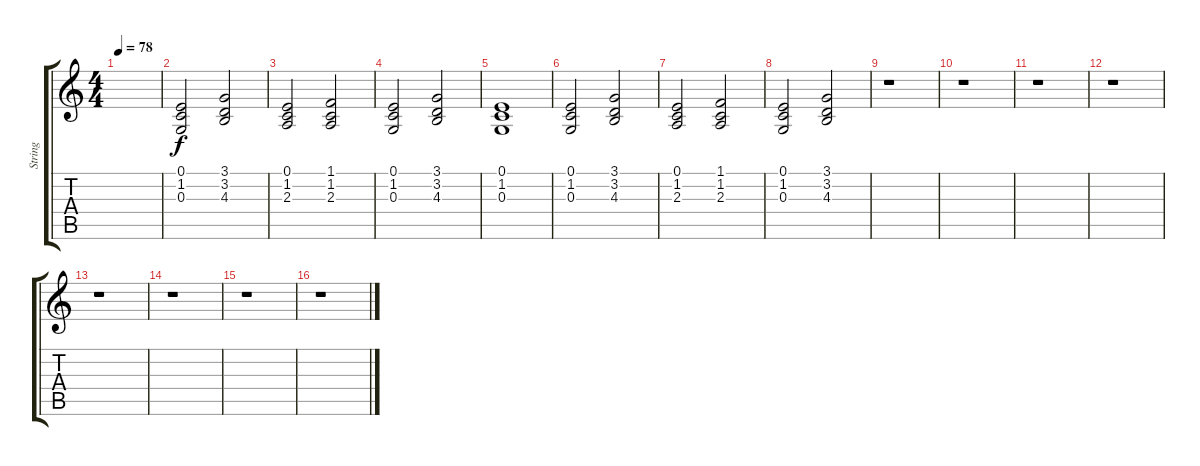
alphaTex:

\track ("String" "String") {instrument stringensemble2}
\staff {score tabs}
\tuning (E4 B3 G3 D3 A2 E2) {hide}
\ts (4 4)
\tempo 78
\clef g2
\ks c
|
(0.1 1.2 0.3).2 (3.1 3.2 4.3).2 |
(0.1 1.2 2.3).2 (1.1 1.2 2.3).2 |
(0.1 1.2 0.3).2 (3.1 3.2 4.3).2 |
(0.1 1.2 0.3).1 |
(0.1 1.2 0.3).2 (3.1 3.2 4.3).2 |
(0.1 1.2 2.3).2 (1.1 1.2 2.3).2 |
(0.1 1.2 0.3).2 (3.1 3.2 4.3).2 |
r.1 |
r.1 |
r.1 |
r.1 |
r.1 |
r.1 |
r.1 |
r.1
